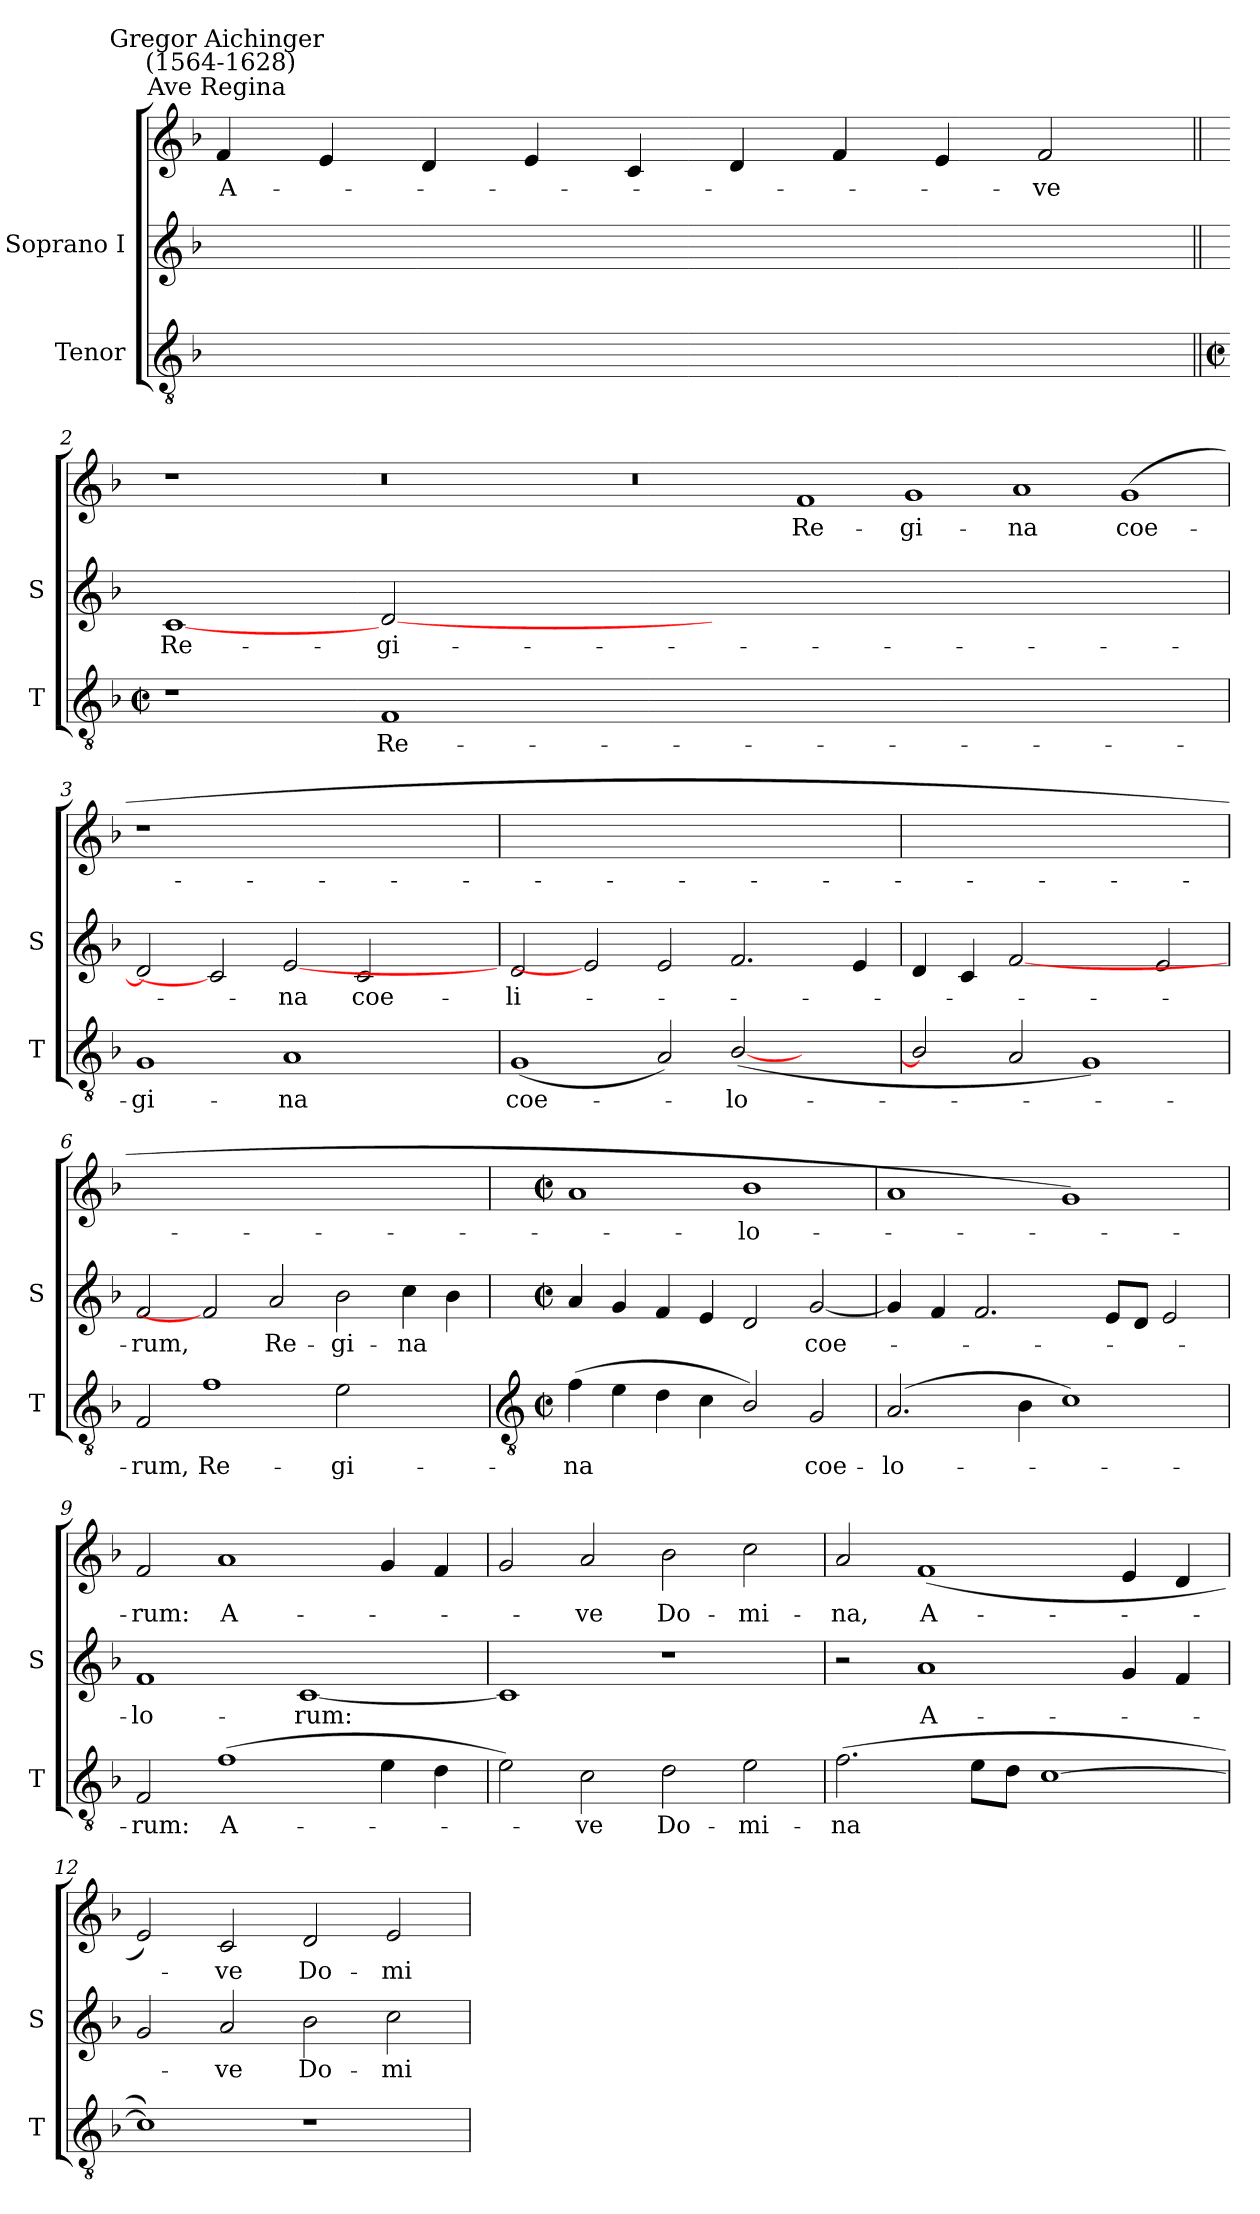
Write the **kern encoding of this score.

**kern	**text	**kern	**text	**kern	**text
*part2	*part2	*part1	*part1	*part1	*part1
*staff3	*staff3	*staff2	*staff2	*staff1	*staff1
*I"Tenor	*	*I"Soprano I	*	*	*
*I'T	*	*I'S	*	*	*
*clefGv2	*	*clefG2	*	*clefG2	*
*k[b-]	*	*k[b-]	*	*k[b-]	*
*F:	*	*F:	*	*F:	*
=1	=1	=1	=1	=1	=1
!	!	!	!	!LO:TX:a:cj:t=Ave Regina	!
!	!	!	!	!LO:TX:a:cj:t=Gregor Aichinger\n (1564-1628)	!
!	!	!	!	!	!LO:LY:b
1ryy	.	1ryy	.	4f	A-
.	.	.	.	4e	.
.	.	.	.	4d	.
.	.	.	.	4e	.
1ryy	.	1ryy	.	4c	.
.	.	.	.	4d	.
.	.	.	.	4f	.
.	.	.	.	4e	.
!	!	!	!	!	!LO:LY:b
2ryy	.	2ryy	.	2f	ve
=2||	=2||	=2||	=2||	=2||	=2||
*M4/2	*	*	*	*	*
*met(c|)	*	*	*	*	*
!	!	!	!LO:LY:b	!	!
1r	.	[1c	Re-	1r	.
1ryy	.	1ryy	.	1ryy	.
!	!LO:LY:b	!	!LO:LY:b	!	!
1F	Re-	[2d	-gi-	0r	.
.	.	2%15ryy	.	.	.
1%7ryy	.	.	.	.	.
.	.	.	.	0r	.
!	!	!	!	!	!LO:LY:b
.	.	.	.	1f	Re-
!	!	!	!	!	!LO:LY:b
.	.	.	.	1g	-gi-
!	!	!	!	!	!LO:LY:b
.	.	.	.	1a	-na
!	!	!	!	!	!LO:LY:b
.	.	.	.	(<1g	coe-
=3	=3	=3	=3	=3	=3
!	!LO:LY:b	!	!	!	!
1G	-gi-	2d]	.	1r	.
.	.	2c]	.	.	.
!	!LO:LY:b	!	!LO:LY:b	!	!
1A	-na	[2e	na	1ryy	.
!	!	!	!LO:LY:b	!	!
.	.	2c	coe-	.	.
=4	=4	=4	=4	=4	=4
!	!LO:LY:b	!	!LO:LY:b	!	!
(<1G	coe-	2d	-li-	0ryy	.
.	.	2e]	.	.	.
2A)	.	2e	.	.	.
!	!LO:LY:b	!	!	!	!
(<[2B-/	lo-	2.f	.	.	.
2ryy	.	.	.	2ryy	.
.	.	4e	.	.	.
=5	=5	=5	=5	=5	=5
2B-/]	.	4d	.	0ryy	.
.	.	4c	.	.	.
2A	.	[2f	.	.	.
1G)	.	2ryy	.	.	.
.	.	2e	.	.	.
=6	=6	=6	=6	=6	=6
!	!LO:LY:b	!	!LO:LY:b	!	!
2F	rum,	2f	rum,	0ryy	.
!	!LO:LY:b	!	!	!	!
1f	Re-	2f]	.	.	.
!	!	!	!LO:LY:b	!	!
.	.	2a	Re-	.	.
!	!LO:LY:b	!	!LO:LY:b	!	!
2e	-gi-	2b-	-gi-	.	.
!	!	!	!LO:LY:b	!	!
2ryy	.	(<4cc	-na	2ryy	.
.	.	4b-	.	.	.
!!LO:LB:g=z
=7	=7	=7	=7	=7	=7
*clefGv2	*	*	*	*	*
*M4/2	*	*M4/2	*	*M4/2	*
*met(c|)	*	*met(c|)	*	*met(c|)	*
!	!LO:LY:b	!	!	!	!
(>4f	-na	4a	.	1a	.
4e	.	4g	.	.	.
4d	.	4f	.	.	.
4c	.	4e	.	.	.
!	!	!	!	!	!LO:LY:b
2B-/)	.	2d	.	1b-	lo-
!	!LO:LY:b	!	!LO:LY:b	!	!
2G	coe-	[2g	coe-	.	.
=8	=8	=8	=8	=8	=8
!	!LO:LY:b	!	!	!	!
(>2.A	-lo-	4g]	.	1a	.
.	.	4f	.	.	.
.	.	2.f	.	.	.
4B-	.	.	.	.	.
1c)	.	.	.	1g)	.
.	.	8eL	.	.	.
.	.	8dJ	.	.	.
.	.	2e	.	.	.
=9	=9	=9	=9	=9	=9
!	!LO:LY:b	!	!LO:LY:b	!	!LO:LY:b
2F	rum:	1f	lo-	2f	rum:
!	!LO:LY:b	!	!	!	!LO:LY:b
(>1f	A-	.	.	1a	A-
!	!	!	!LO:LY:b	!	!
.	.	[1c	-rum:	.	.
4e	.	.	.	4g	.
4d	.	.	.	4f	.
=10	=10	=10	=10	=10	=10
2e)	.	1c]	.	2g)	.
!	!LO:LY:b	!	!	!	!LO:LY:b
2c	ve	.	.	2a	ve
!	!LO:LY:b	!	!	!	!LO:LY:b
2d	Do-	1r	.	2b-	Do-
!	!LO:LY:b	!	!	!	!LO:LY:b
2e	-mi-	.	.	2cc	-mi-
=11	=11	=11	=11	=11	=11
!	!LO:LY:b	!	!	!	!LO:LY:b
(>2.f	-na	2r	.	2a	-na,
!	!	!	!LO:LY:b	!	!LO:LY:b
.	.	1a	A-	(<1f	A-
8eL	.	.	.	.	.
8dJ	.	.	.	.	.
[1c	.	.	.	.	.
.	.	4g	.	4e	.
.	.	4f	.	4d	.
=12	=12	=12	=12	=12	=12
1c])	.	2g	.	2e)	.
!	!	!	!LO:LY:b	!	!LO:LY:b
.	.	2a	-ve	2c	ve
!	!	!	!LO:LY:b	!	!LO:LY:b
1r	.	2b-	Do-	2d	Do-
!	!	!	!LO:LY:b	!	!LO:LY:b
.	.	2cc	-mi-	2e	-mi-
=	=	=	=	=	=
*-	*-	*-	*-	*-	*-
